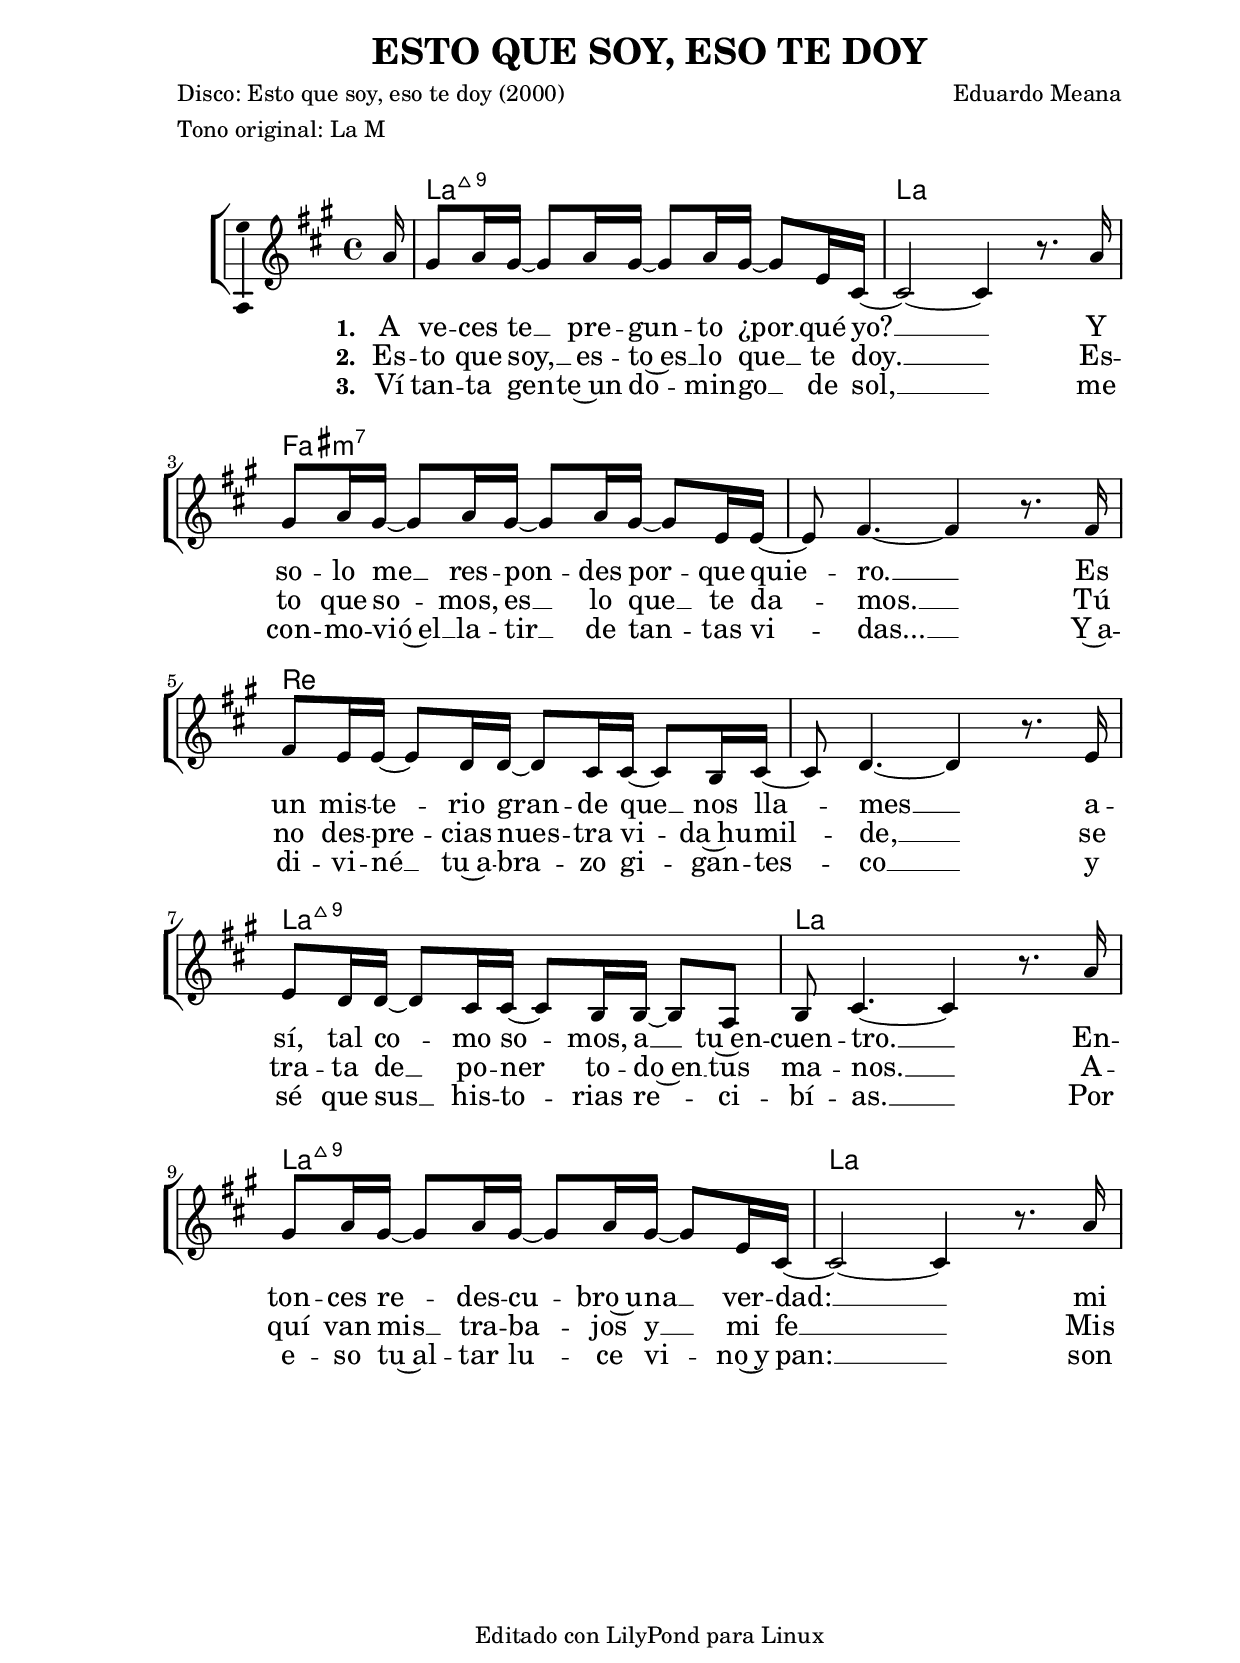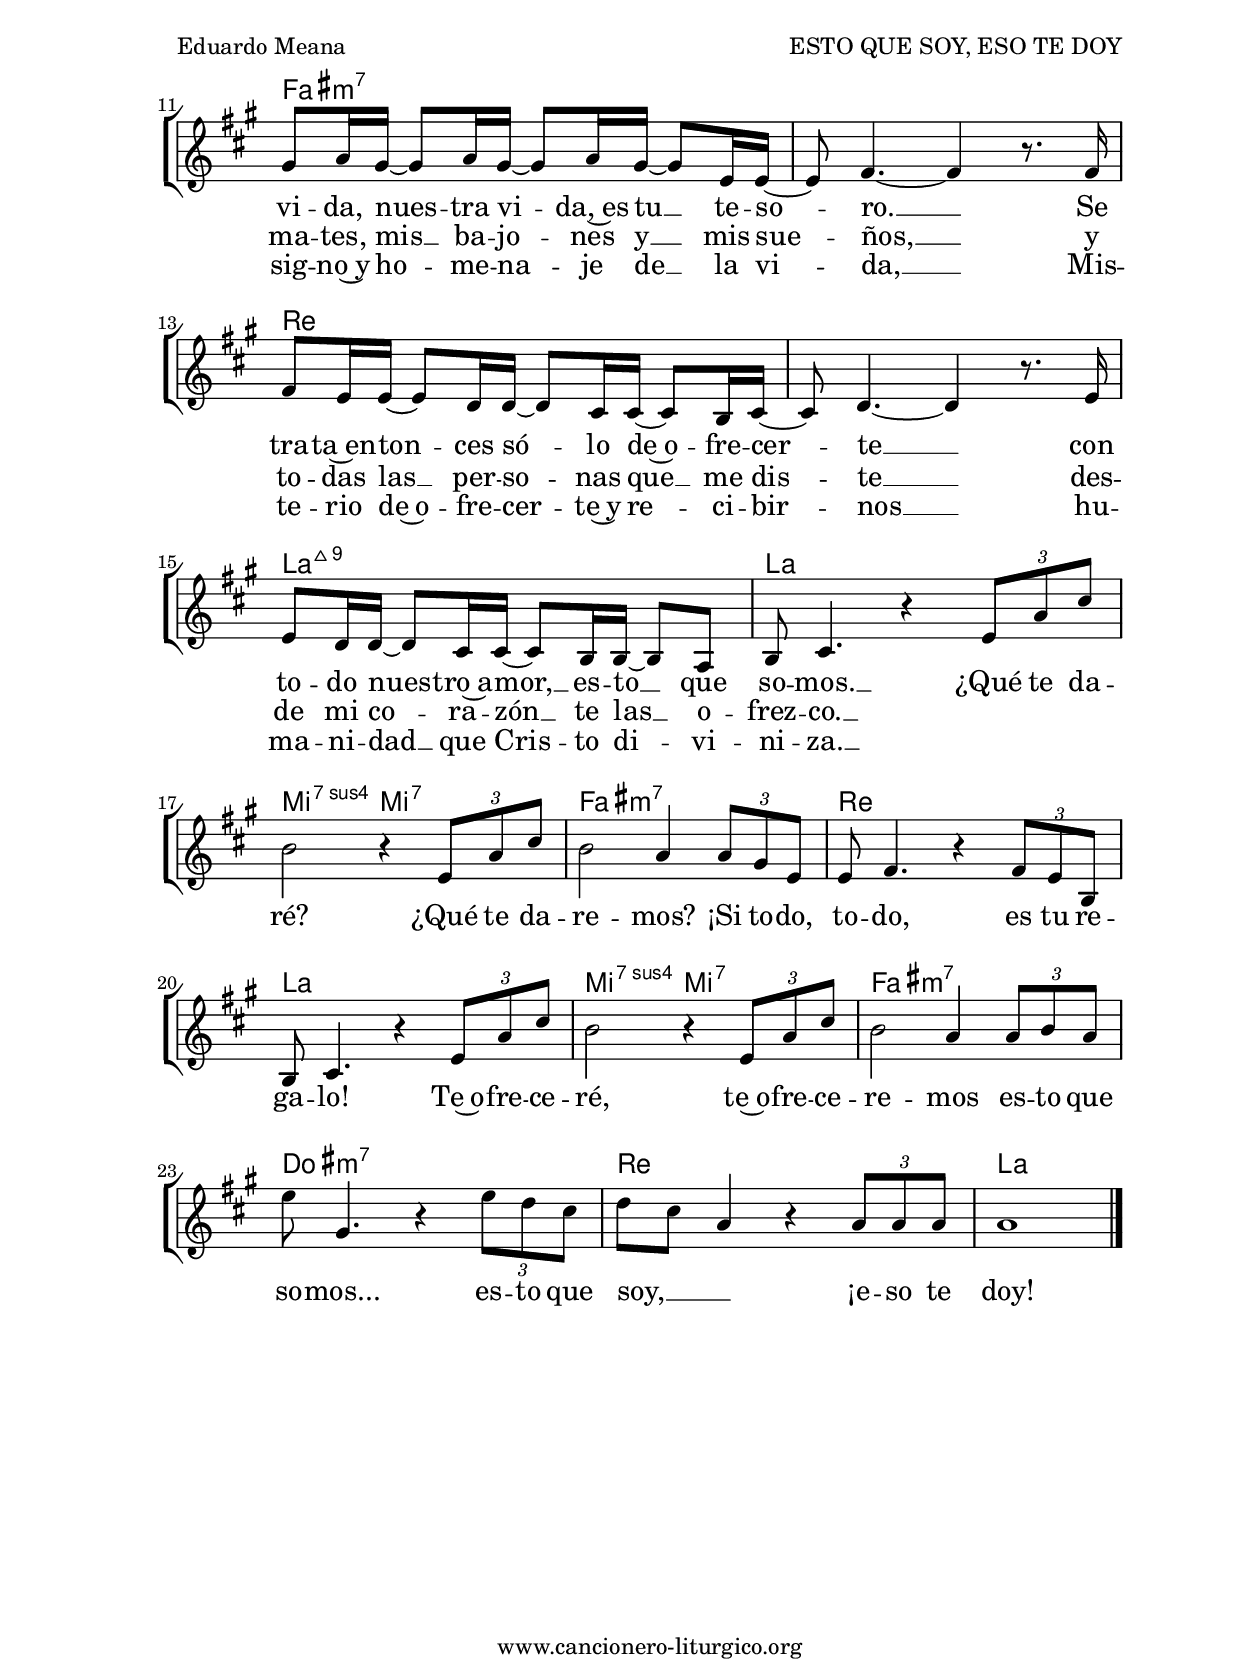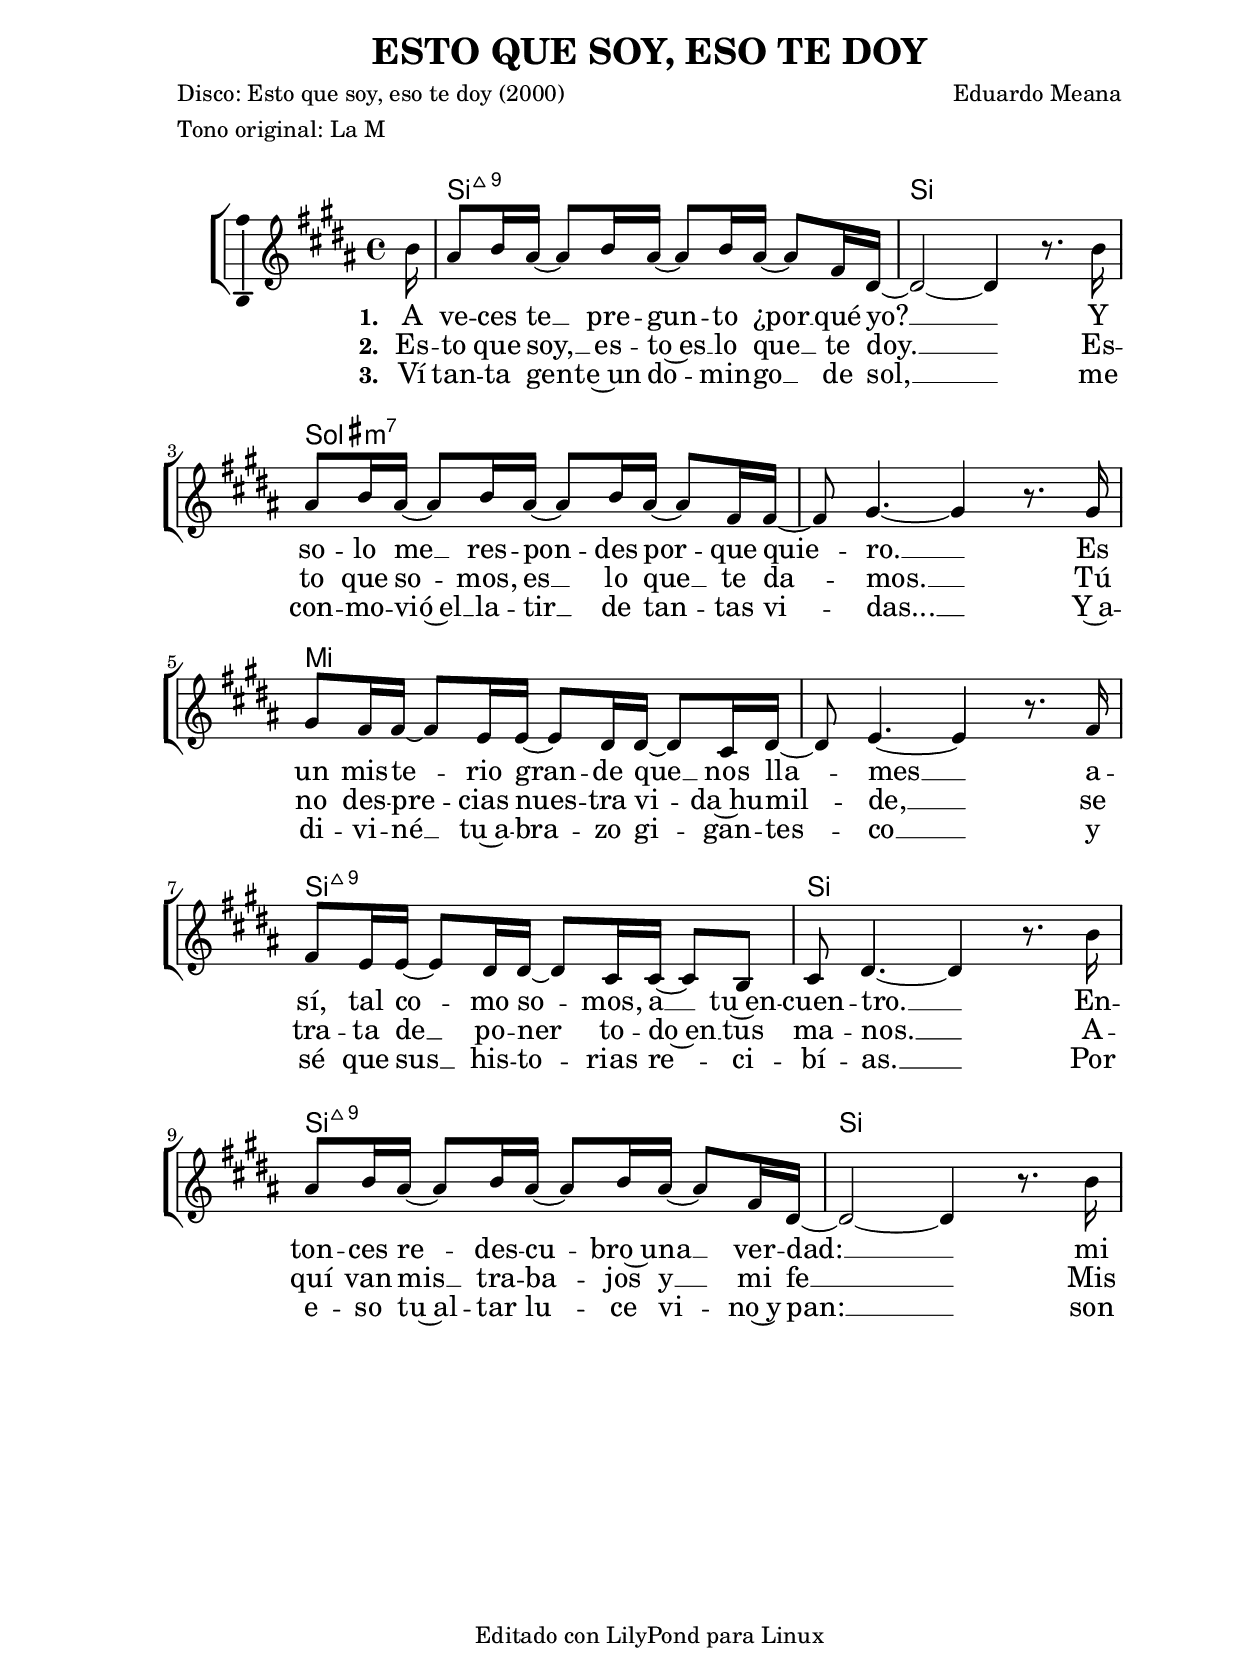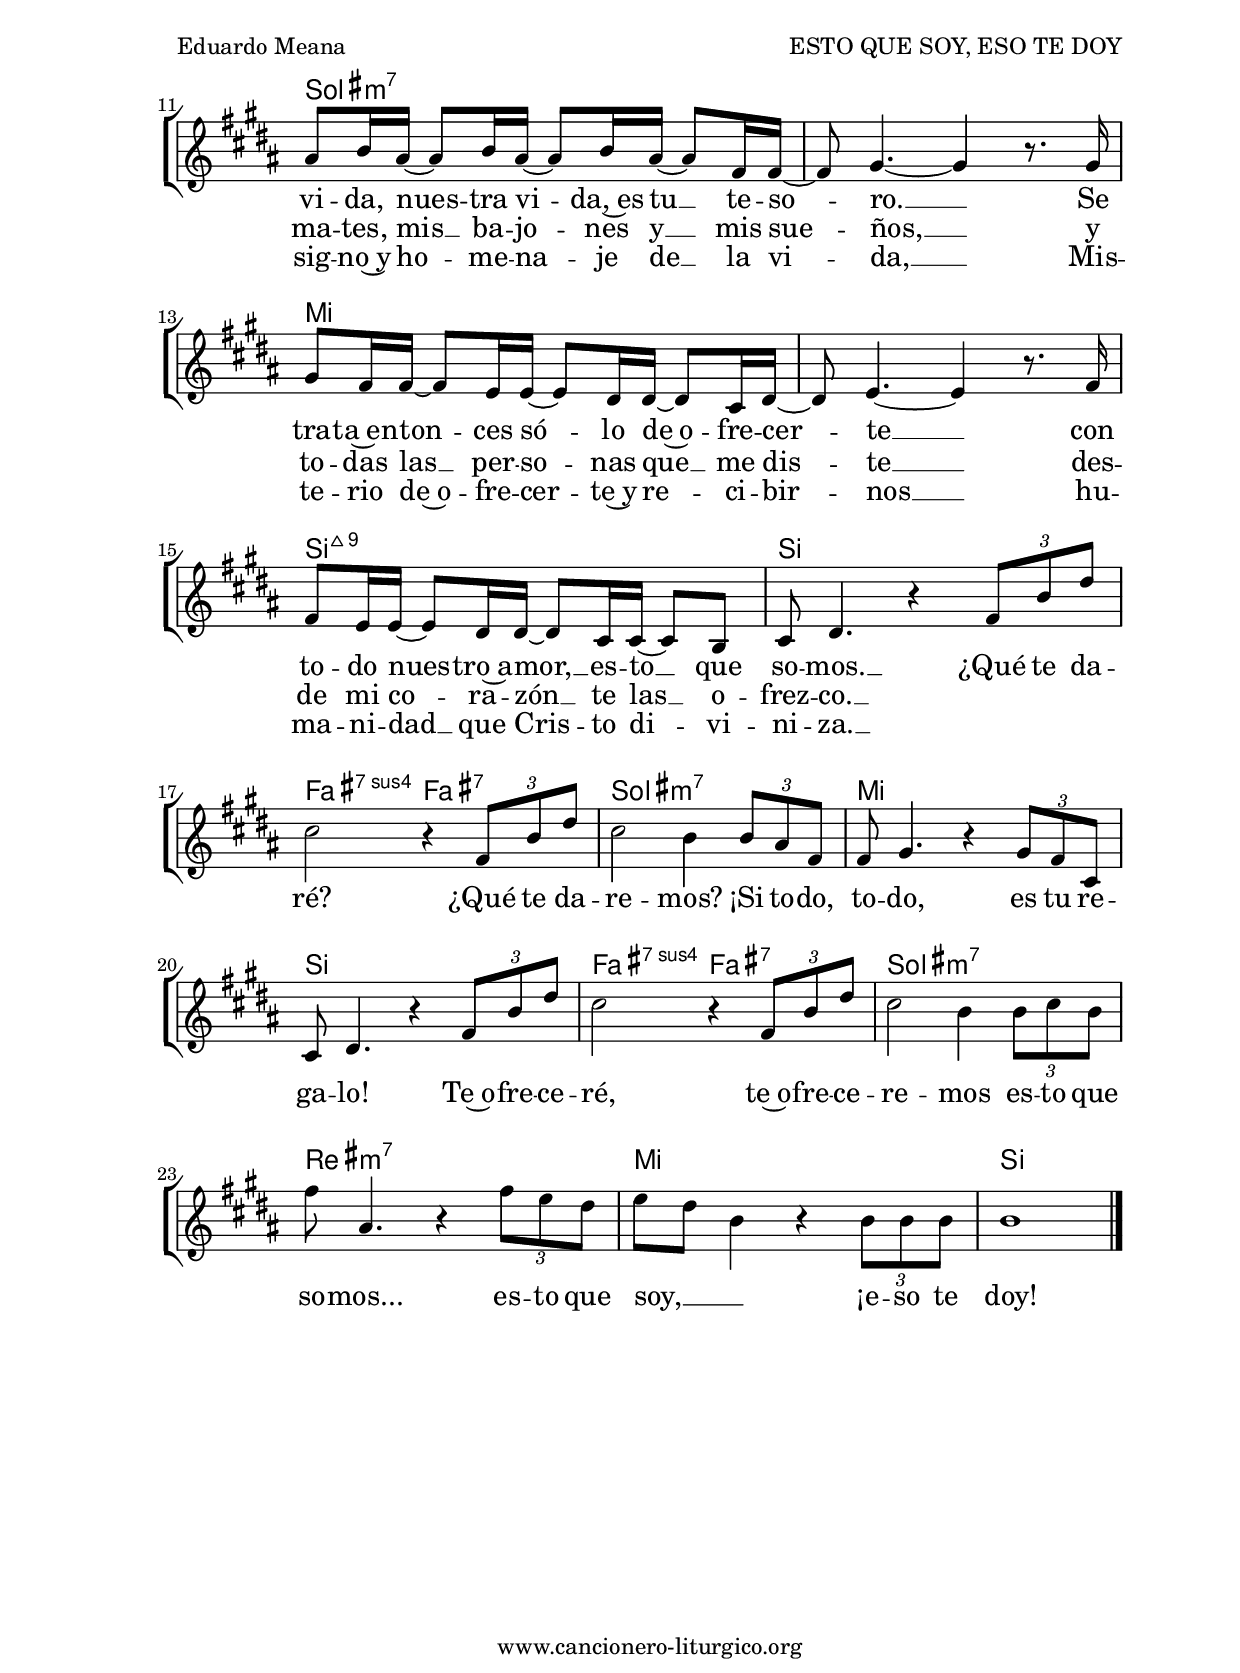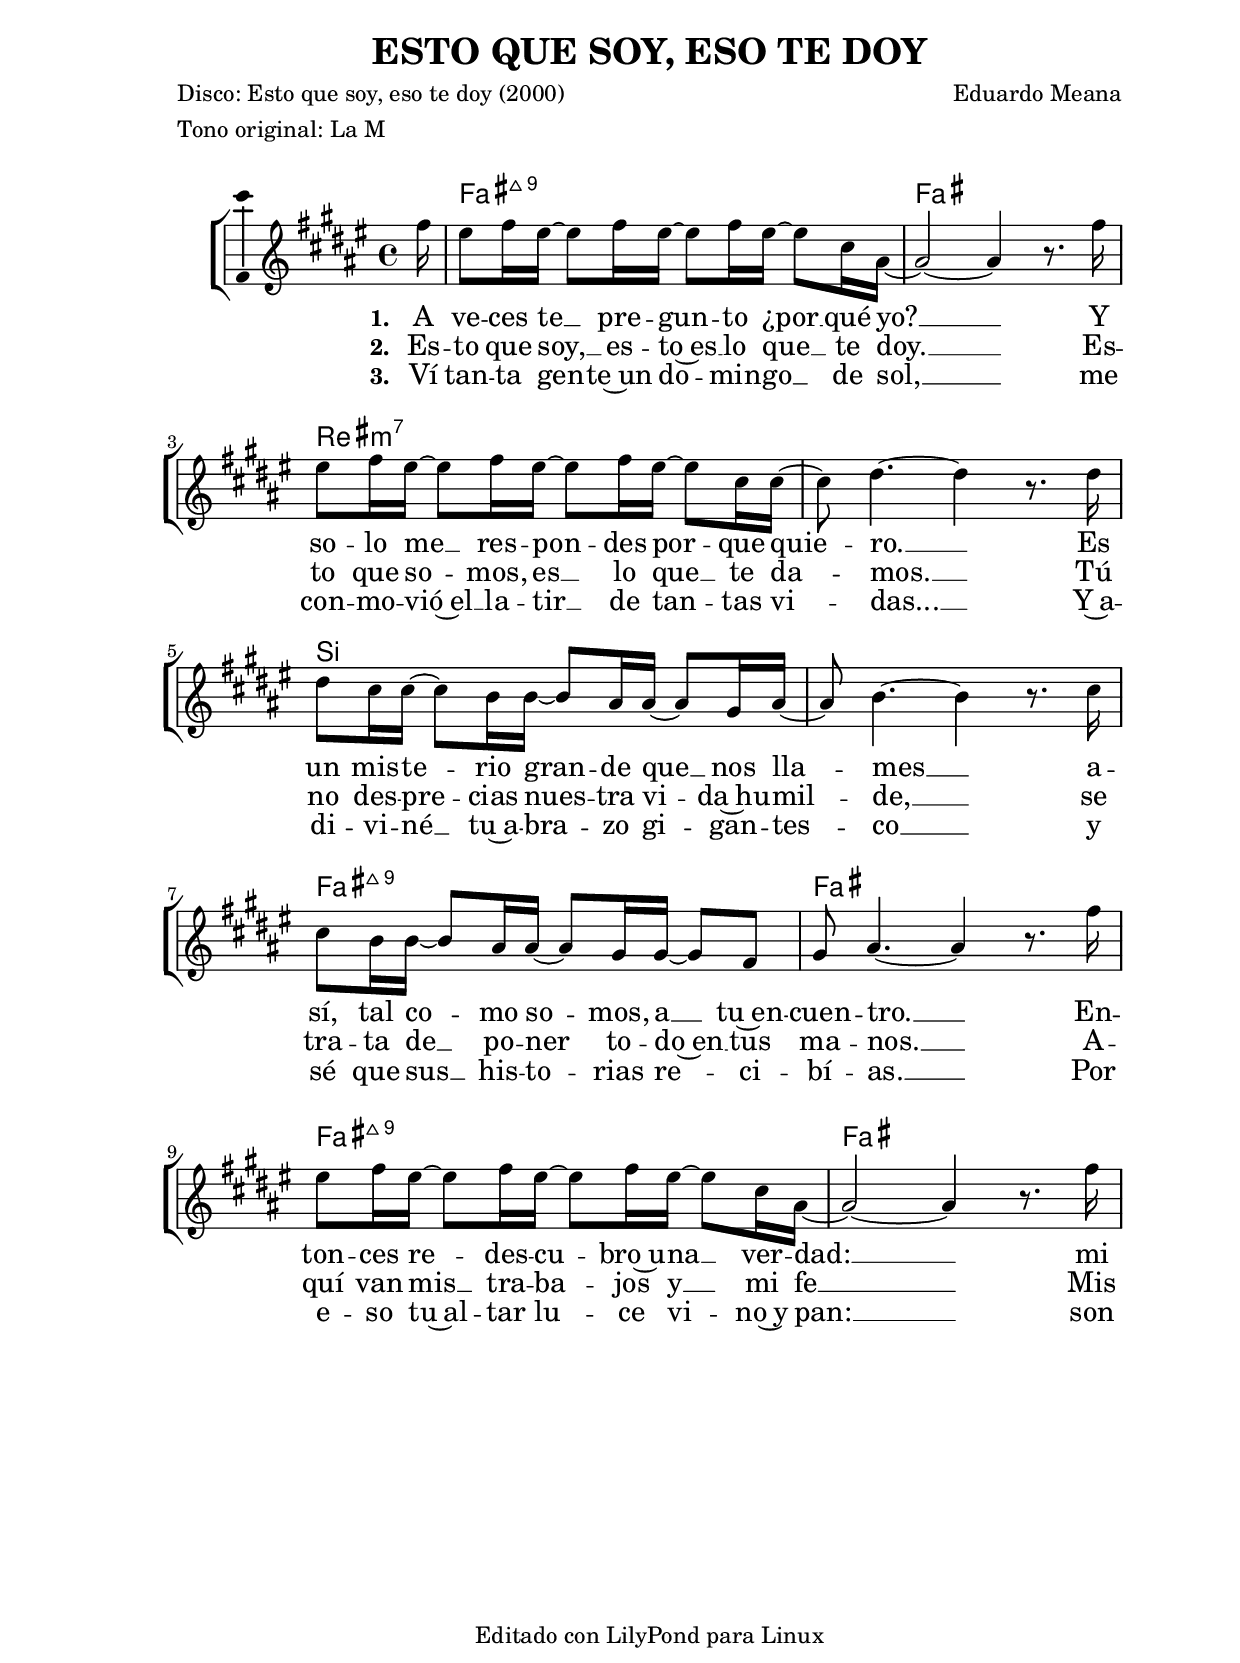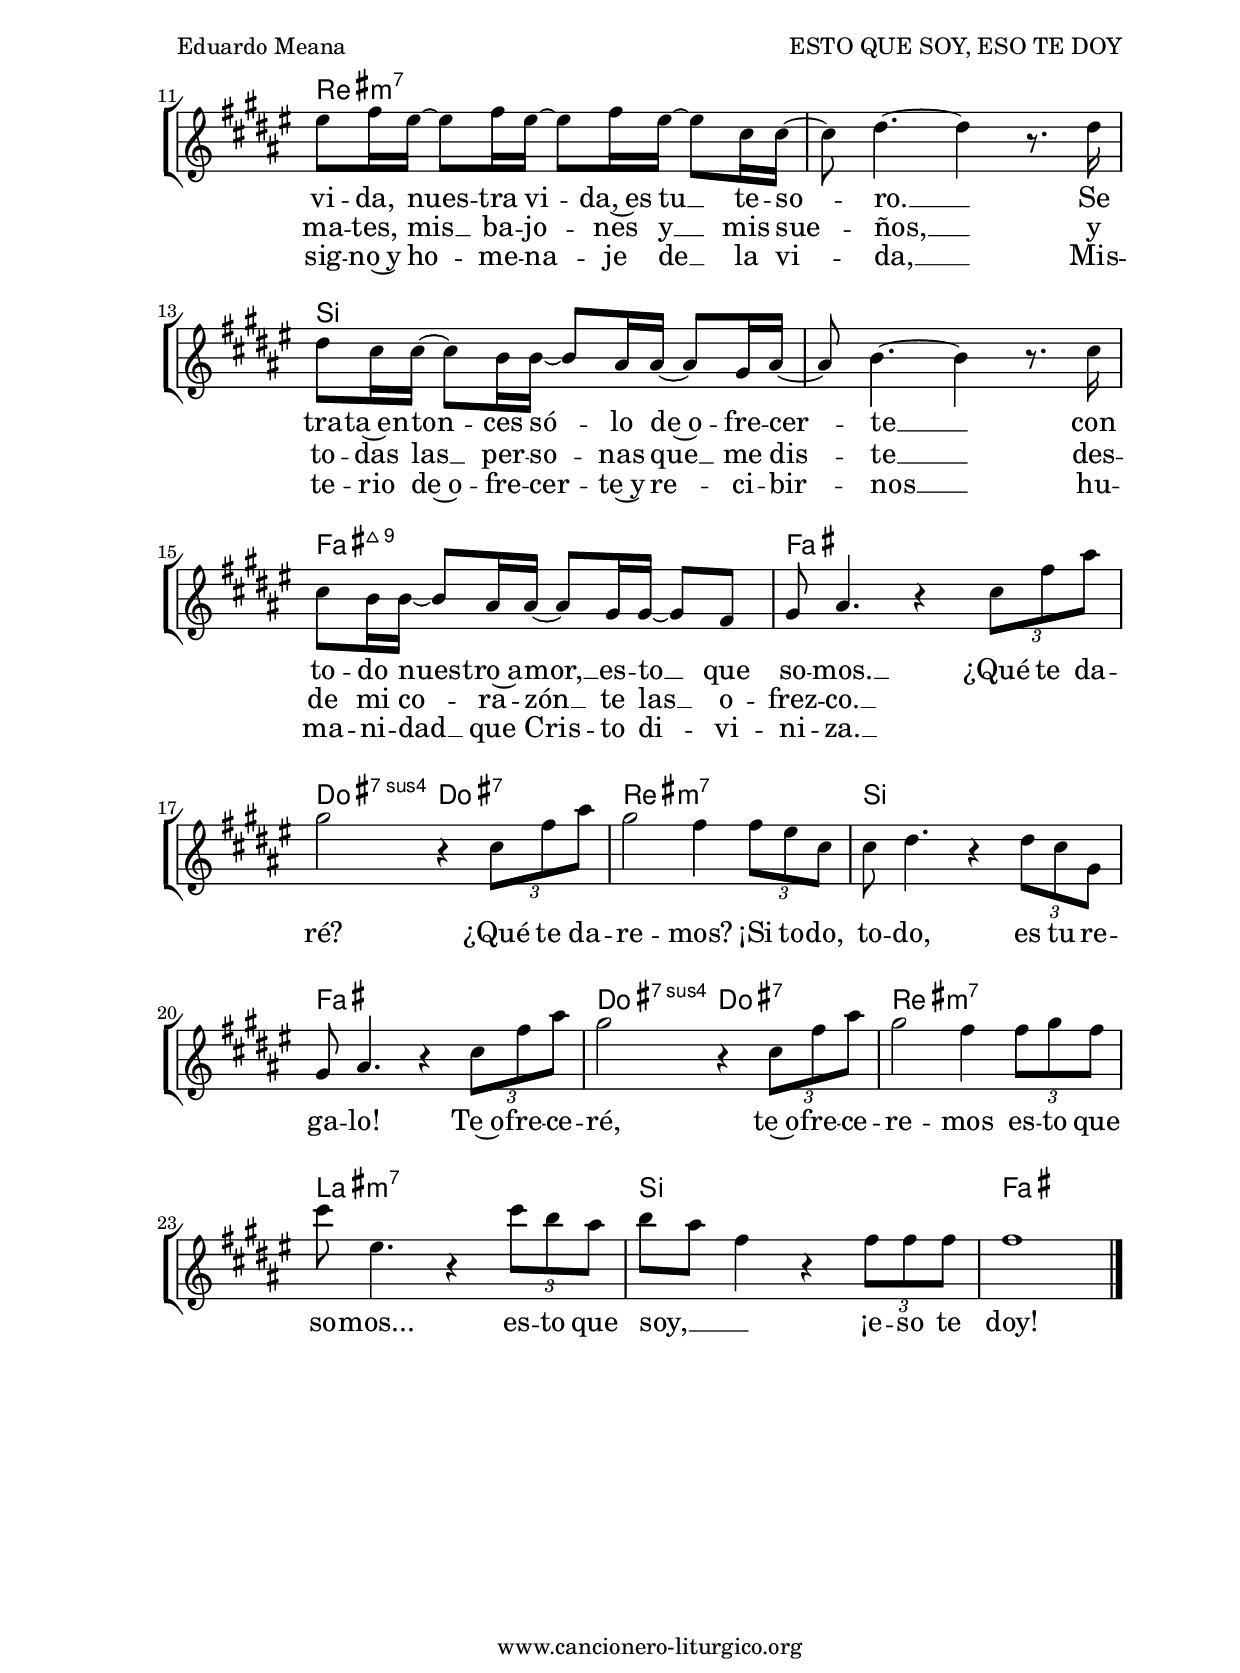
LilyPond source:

%
%para convertir .midi en .wav:
%timidity filename.midi -Ow -o finename.wav
%
%
%Para convertir de .wav a .mp3:
%lame -h -m j filename.wav
%
%
%para escuchar el midi:
%timidity nombrefichero.midi
%


%versión de lilypond para la que se ha escrito esta partitura:
\version "2.16.0"

	%Tamaño papel
	#(set-default-paper-size "a4")
	%Tamaño partitura
	#(set-global-staff-size 20)
	%No responde al pulsar sobre una nota
	#(ly:set-option 'point-and-click #f)

%parámetros del encabezamiento:
\header {
	title = "ESTO QUE SOY, ESO TE DOY"
	subtitle = ""
	composer = "Eduardo Meana"
	poet = "Disco: Esto que soy, eso te doy (2000)"
	meter = "Tono original: La M"
	arranger = ""
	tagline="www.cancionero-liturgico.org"
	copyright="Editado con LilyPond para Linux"
	}

%parámetros asociados al papel:
\paper  {
	oddHeaderMarkup = \markup {\fill-line { \on-the-fly #not-first-page \fromproperty #'header:title \on-the-fly #not-first-page \fromproperty #'header:composer }}
	evenHeaderMarkup = \markup {\fill-line { \fromproperty #'header:composer \fromproperty #'header:title }}
	#(set-paper-size "a4")
	print-page-number = ##f
	first-page-number = 1
	print-first-page-number = ##f
%	head-separation = 3.0 \cm
	top-margin = 2.0 \cm
%%%	bottom-margin = 0.5\cm
	bottom-margin = 0.25\cm
	left-margin = 3.0 \cm
	line-width = 16.0 \cm 
	indent = 8\mm
	interscoreline = 2.\mm
	between-system-space = 15\mm
%	para que las partituras no llenen la hoja:
	ragged-bottom = ##t
%	idem para la última hoja:
	ragged-last-bottom = ##f
%	para que las partituras llenen el ancho del papel:
	ragged-last = ##f
	after-title-space = 2.5 \cm
%page-count=1
%system-count=6

	%Flexible Vertical Spacing
	markup-markup-spacing =
	#'((basic-distance . 15) (minimum-distance . 10) (padding . 3))
	markup-system-spacing =
	#'((basic-distance . 15) (minimum-distance . 15) (padding . 3))
	system-system-spacing =
	#'((basic-distance . 15) (minimum-distance . 15) (padding . 3))
	score-system-spacing =
	#'((basic-distance . 10) (minimum-distance . 10) (padding . 5))
%	top-system-spacing = % header
%	#'((basic-distance . 8) (minimum-distance . 0) (padding . 0))
%	top-markup-spacing =
%	#'((basic-distance . 20) (minimum-distance . 20) (padding . 0))
	last-bottom-spacing = % footer
	#'((basic-distance . 10) (minimum-distance . 10) (padding . 0))
	score-markup-spacing =
	#'((basic-distance . 10) (minimum-distance . 10) (padding . 0))

	}


%parámetros que afectan a toda la partitura:
global =  {
	%clave de sol (G):
	\clef G
	%armadura:
%	\transpose a c'
	\key a \major
	\tempo 4=78
	\set Score.tempoHideNote = ##t
	}


acordesintro = {
	\italianChords
	\chordmode {
%	\transpose a c'
{


}
}
}



melodiaintro = 
%	\transpose a c'
{

\relative c''{
\time 4/4


}

%\bar "|."
}


acordes = {
	\italianChords
	\chordmode {
%	\transpose a c'
{

s16
a1:maj7.9 a fis:m7 fis:m7 d d a:maj7.9 a
a1:maj7.9 a fis:m7 fis:m7 d d a:maj7.9 a

e2:sus4.7 e:7 fis1:m7 d a
e2:sus4.7 e:7 fis1:m7 cis:m7 d a

}
}
}

melodia = 
%	\transpose a c'
{
\relative c''{

\time 4/4

\partial 16
a16
gis8 a16 gis~gis8 a16 gis~gis8 a16 gis~gis8 e16 cis~
cis2~cis4 r8. a'16
gis8 a16 gis~gis8 a16 gis~gis8 a16 gis~gis8 e16 e~
e8 fis4.~fis4 r8. fis16
fis8 e16 e~e8 d16 d~d8 cis16 cis~cis8 b16 cis~
cis8 d4.~d4 r8. e16
e8 d16 d~d8 cis16 cis~cis8 b16 b~b8 a8
b8 cis4.~cis4 r8.

a'16
gis8 a16 gis~gis8 a16 gis~gis8 a16 gis~gis8 e16 cis~
cis2~cis4 r8. a'16
gis8 a16 gis~gis8 a16 gis~gis8 a16 gis~gis8 e16 e~
e8 fis4.~fis4 r8. fis16
fis8 e16 e~e8 d16 d~d8 cis16 cis~cis8 b16 cis~
cis8 d4.~d4 r8. e16
e8 d16 d~d8 cis16 cis~cis8 b16 b~b8 a8
b8 cis4. r4

\tuplet 3/2 {e8 a cis}
b2 r4 \tuplet 3/2 {e,8 a cis}
b2 a4 \tuplet 3/2 {a8 gis e}
e8 fis4. r4 \tuplet 3/2 {fis8 e b}
b8 cis4. r4

\tuplet 3/2 {e8 a cis}
b2 r4 \tuplet 3/2 {e,8 a cis}
b2 a4 \tuplet 3/2 {a8 b a}
e'8 gis,4. r4 \tuplet 3/2 {e'8 d cis}
d8 cis a4 r4 \tuplet 3/2 {a8 a a}
a1

\bar "|."
}
}


texto = \lyricmode {

\set stanza =#"1. " 
A ve -- ces te __ pre -- gun -- to ¿por __ qué yo? __
Y so -- lo me __ res -- pon -- des por -- que quie -- ro. __
Es un mis -- te -- rio gran -- de que __ nos lla -- mes __
a -- sí, tal co -- mo so -- mos, a __ tu~en -- cuen -- tro. __

En -- ton -- ces re -- des -- cu -- bro~u -- na __ ver -- dad: __
mi vi -- da, nues -- tra vi -- da,~es tu __ te -- so -- ro. __
Se tra -- ta~en -- ton -- ces só -- lo de~o -- fre -- cer -- te __
con to -- do nues -- tro~a -- mor, __ es -- to __ que so -- mos. __

¿Qué te da -- ré? ¿Qué te da -- re -- mos?
¡Si to -- do, to -- do, es tu re -- ga -- lo!
Te~o -- fre -- ce -- ré, te~o -- fre -- ce -- re -- mos
es -- to que so -- mos... es -- to que soy, __ _ _ ¡e -- so te doy!

}

textodos = \lyricmode {

\set stanza =#"2. " 
Es -- to que soy, __ es -- to~es __ lo que __ te doy. __
Es -- to que so -- mos, es __ lo que __ te da -- mos. __
Tú no des -- pre -- cias nues -- tra vi -- da~hu -- mil -- de, __
se tra -- ta de __ po -- ner to -- do~en __ tus ma -- nos. __

A -- quí van mis __ tra -- ba -- jos y __ mi fe __
Mis ma -- tes, mis __ ba -- jo -- nes y __ mis sue -- ños, __
y to -- das las __ per -- so -- nas que __ me dis -- te __
des -- de mi co -- ra -- zón __ te las __ o -- frez -- co. __

}

textotres = \lyricmode {

\set stanza =#"3. " 
Ví tan -- ta gen -- te~un do -- min -- go __ de sol, __
me con -- mo -- vió~el __ la -- tir __ de tan -- tas vi -- das... __
Y~a -- di -- vi -- né __ tu~a -- bra -- zo gi -- gan -- tes -- co __
y sé que sus __ his -- to -- rias re -- ci -- bí -- as. __

Por e -- so tu~al -- tar lu -- ce vi -- no~y pan: __
son sig -- no~y ho -- me -- na -- je de __ la vi -- da, __
Mis -- te -- rio de~o -- fre -- cer -- te~y re -- ci -- bir -- nos __
hu -- ma -- ni -- dad __ que Cris -- to di -- vi -- ni -- za. __

}


acordesintroStaff = \context ChordNames = acordesintroStaff <<
	\set chordChanges = ##t
	\acordesintro
	>>

acordesStaff = \context ChordNames = acordesStaff <<
	\set chordChanges = ##t
	\acordes
	>>


vozintroStaff = \context Voice = vozintroStaff
<<
	\override Staff.StaffSymbol #'staff-space = #(magstep -0.35)
	\set Staff.midiInstrument = #"english horn"
	\set Staff.midiMinimumVolume = #0.7
	\set Staff.midiMaximumVolume = #0.9
	\global
	\melodiaintro
	>>

vozStaff = \context Voice = vozStaff
\with {\consists "Ambitus_engraver"}
<<
%	\set Staff.instrumentName = ""
%	\set Staff.shortInstrumentName = ""
%	\set Staff.midiInstrument = #"clarinet"
%	\set Staff.midiInstrument = #"cello"
	\set Staff.midiInstrument = #"flute"
%	\set Staff.midiInstrument = #"electric guitar (jazz)"
%	\set Staff.midiInstrument = #"english horn"
%	\set Staff.midiInstrument = #"violin"
%	\set Staff.midiInstrument = #"glockenspiel"
	\set Staff.midiMinimumVolume = #0.7
	\set Staff.midiMaximumVolume = #0.9
	\global
	\melodia
	>>

textoStaff = \context Lyrics = textoStaff <<
	\lyricsto vozStaff \texto
	>>

textodosStaff = \context Lyrics = textodosStaff <<
	\lyricsto vozStaff \textodos
	>>

textotresStaff = \context Lyrics = textotresStaff <<
	\lyricsto vozStaff \textotres
	>>


\book {
%	\score {
%		\context ChoirStaff {
%			\override StaffGroup.SystemStartBracket #'collapse-height = #1
%			\override Score.SystemStartBar #'collapse-height = #1
%			<<
%			\acordesintroStaff
%			\vozintroStaff
%			>>
%			}
%		\layout {
%	    		\context {
%				\Lyrics
%				\override LyricText #'font-size = #2
%				}
%	   		 \context {
%				\Score
%				\override StaffSymbol #'staff-space = #(magstep +3)
%				}
%			}
%		}
	\score {
		\context ChoirStaff {
			\override StaffGroup.SystemStartBracket #'collapse-height = #1
			\override Score.SystemStartBar #'collapse-height = #1
			<<
			\acordesStaff
			\vozStaff
			\textoStaff
			\textodosStaff
			\textotresStaff
			>>
			}
		\layout {
	    		\context {
				\Lyrics
				\override LyricText #'font-size = #2
				}
	   		 \context {
				\Score
				\override StaffSymbol #'staff-space = #(magstep +3)
				}
			}
		}
	\score {
		\unfoldRepeats
		\context ChoirStaff {
%			<<
%			\acordesintroStaff
%			\vozintroStaff
%			>>
			<<
			\acordesStaff
			\vozStaff
			>>
			}
		\midi {
	  		\context {
	  			\Score
				tempoWholesPerMinute = #(ly:make-moment 70 4)
				}
			}
		}
	}



#(define output-suffix "C")
\book {
%	\score {
%		\context ChoirStaff {
%			\override StaffGroup.SystemStartBracket #'collapse-height = #1
%			\override Score.SystemStartBar #'collapse-height = #1
%\transpose c d
%			<<
%			\acordesintroStaff
%			\vozintroStaff
%			>>
%			}
%		\layout {
%	    		\context {
%				\Lyrics
%				\override LyricText #'font-size = #2
%				}
%	   		 \context {
%				\Score
%				\override StaffSymbol #'staff-space = #(magstep +3)
%				}
%			}
%		}
	\score {
		\context ChoirStaff {
			\override StaffGroup.SystemStartBracket #'collapse-height = #1
			\override Score.SystemStartBar #'collapse-height = #1
\transpose c d
			<<
			\acordesStaff
			\vozStaff
			\textoStaff
			\textodosStaff
			\textotresStaff
			>>
			}
		\layout {
	    		\context {
				\Lyrics
				\override LyricText #'font-size = #2
				}
	   		 \context {
				\Score
				\override StaffSymbol #'staff-space = #(magstep +3)
				}
			}
		}
	}

#(define output-suffix "S")
\book {
%	\score {
%		\context ChoirStaff {
%			\override StaffGroup.SystemStartBracket #'collapse-height = #1
%			\override Score.SystemStartBar #'collapse-height = #1
%\transpose c a
%			<<
%			\acordesintroStaff
%			\vozintroStaff
%			>>
%			}
%		\layout {
%	    		\context {
%				\Lyrics
%				\override LyricText #'font-size = #2
%				}
%	   		 \context {
%				\Score
%				\override StaffSymbol #'staff-space = #(magstep +3)
%				}
%			}
%		}
	\score {
		\context ChoirStaff {
			\override StaffGroup.SystemStartBracket #'collapse-height = #1
			\override Score.SystemStartBar #'collapse-height = #1
\transpose c a
			<<
			\acordesStaff
			\vozStaff
			\textoStaff
			\textodosStaff
			\textotresStaff
			>>
			}
		\layout {
	    		\context {
				\Lyrics
				\override LyricText #'font-size = #2
				}
	   		 \context {
				\Score
				\override StaffSymbol #'staff-space = #(magstep +3)
				}
			}
		}
	}


